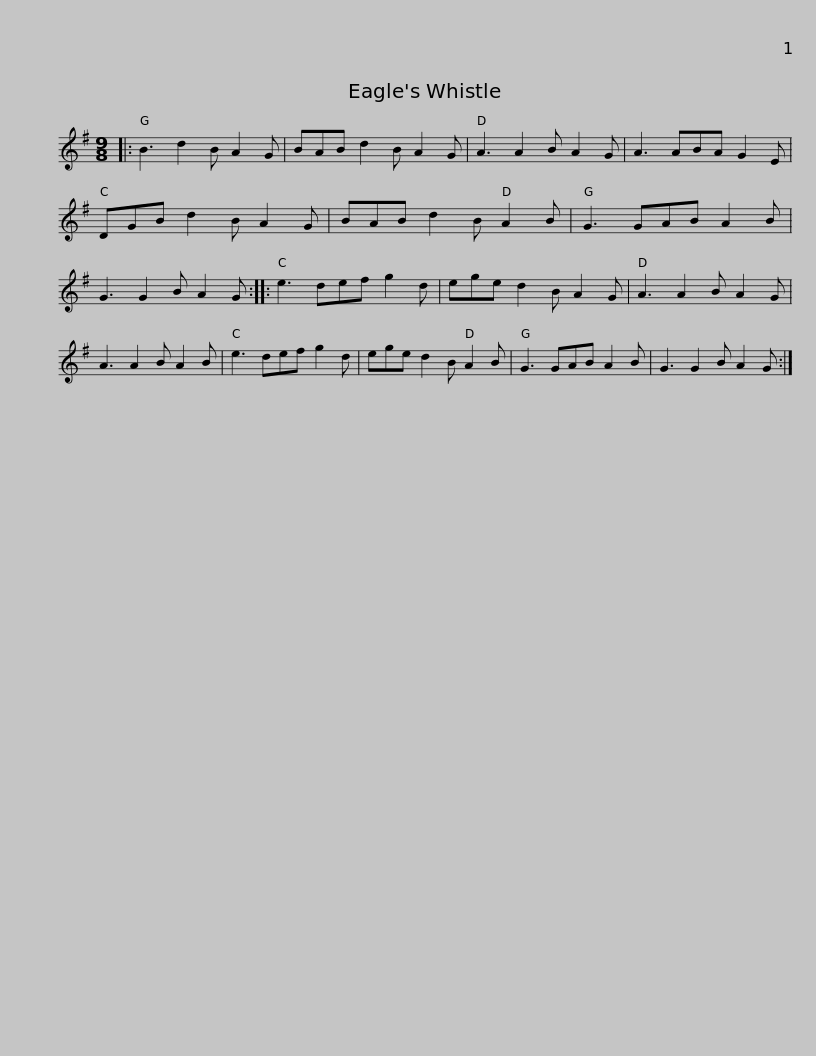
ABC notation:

X:1
L:1/8
M:9/8
I:linebreak $
K:G
V:1 treble
V:1
|: B3 d2 B A2 G | BAB d2 B A2 G | A3 A2 B A2 G | A3 ABA G2 E | DGB d2 B A2 G | %5
 BAB d2 B A2 B |$ G3 GAB A2 B | G3 G2 B A2 G :: e3 def g2 d | ege d2 B A2 G | %10
 A3 A2 B A2 G | A3 A2 B A2 B |$ e3 def g2 d | ege d2 B A2 B | G3 GAB A2 B | %15
 G3 G2 B A2 G :| %16
